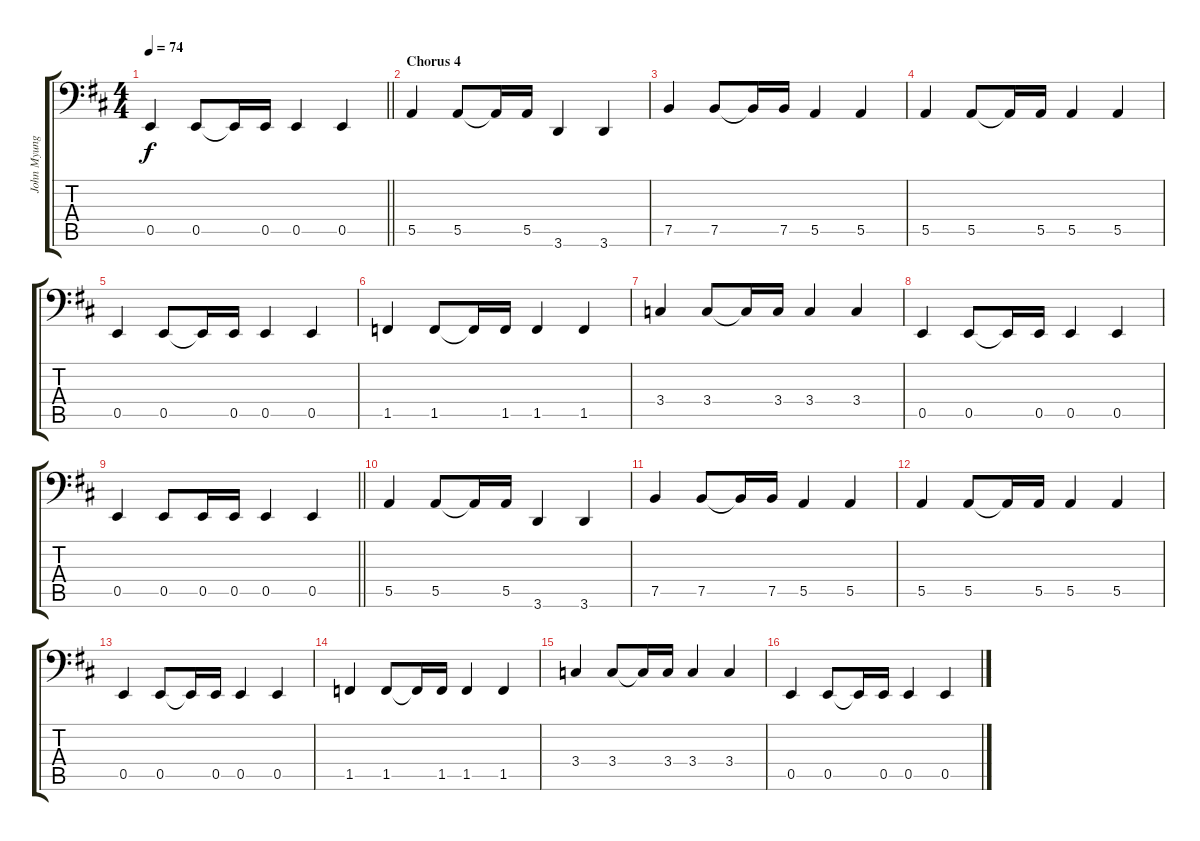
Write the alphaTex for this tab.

\track ("John Myung" "John Myung") {instrument slapbass1}
\staff {score tabs}
\tuning (B2 G2 D2 A1 E1 B0) {hide}
\ts (4 4)
\tempo 74
\clef f4
\barLineRight lightlight
\ks bminor
0.5.4{dy f} 0.5.8 0.5{t}.16 0.5.16 0.5.4 0.5.4 |
\section ("" "Chorus 4")
5.5.4 5.5.8 5.5{t}.16 5.5.16 3.6.4 3.6.4 |
7.5.4 7.5.8 7.5{t}.16 7.5.16 5.5.4 5.5.4 |
5.5.4 5.5.8 5.5{t}.16 5.5.16 5.5.4 5.5.4 |
0.5.4 0.5.8 0.5{t}.16 0.5.16 0.5.4 0.5.4 |
1.5.4 1.5.8 1.5{t}.16 1.5.16 1.5.4 1.5.4 |
3.4.4 3.4.8 3.4{t}.16 3.4.16 3.4.4 3.4.4 |
0.5.4 0.5.8 0.5{t}.16 0.5.16 0.5.4 0.5.4 |
\barLineRight lightlight
0.5.4 0.5.8 0.5.16 0.5.16 0.5.4 0.5.4 |
5.5.4 5.5.8 5.5{t}.16 5.5.16 3.6.4 3.6.4 |
7.5.4 7.5.8 7.5{t}.16 7.5.16 5.5.4 5.5.4 |
5.5.4 5.5.8 5.5{t}.16 5.5.16 5.5.4 5.5.4 |
0.5.4 0.5.8 0.5{t}.16 0.5.16 0.5.4 0.5.4 |
1.5.4 1.5.8 1.5{t}.16 1.5.16 1.5.4 1.5.4 |
3.4.4 3.4.8 3.4{t}.16 3.4.16 3.4.4 3.4.4 |
0.5.4 0.5.8 0.5{t}.16 0.5.16 0.5.4 0.5.4
